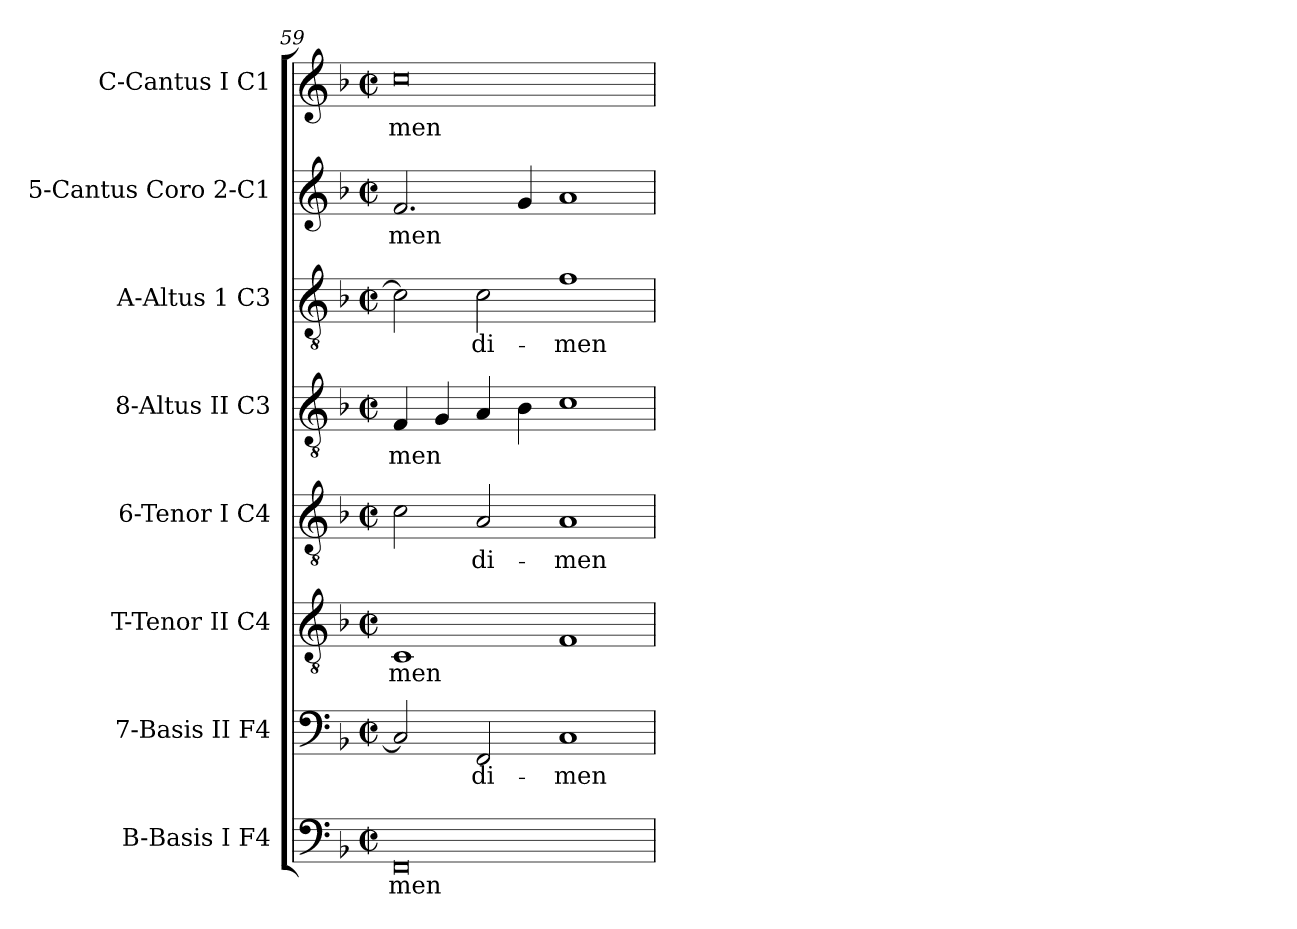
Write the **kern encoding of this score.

**kern	**text	**kern	**text	**kern	**text	**kern	**text	**kern	**text	**kern	**text	**kern	**text	**kern	**text
*part8	*part8	*part7	*part7	*part6	*part6	*part5	*part5	*part4	*part4	*part3	*part3	*part2	*part2	*part1	*part1
*staff8	*staff8	*staff7	*staff7	*staff6	*staff6	*staff5	*staff5	*staff4	*staff4	*staff3	*staff3	*staff2	*staff2	*staff1	*staff1
*I"B-Basis I  F4	*	*I"7-Basis II  F4	*	*I"T-Tenor II  C4	*	*I"6-Tenor I  C4	*	*I"8-Altus II  C3	*	*I"A-Altus 1  C3	*	*I"5-Cantus  Coro 2-C1	*	*I"C-Cantus I  C1	*
*I'B	*	*	*	*I'T	*	*	*	*	*	*I'A	*	*	*	*I'C	*
*clefF4	*	*clefF4	*	*clefGv2	*	*clefGv2	*	*clefGv2	*	*clefGv2	*	*clefG2	*	*clefG2	*
*k[b-]	*	*k[b-]	*	*k[b-]	*	*k[b-]	*	*k[b-]	*	*k[b-]	*	*k[b-]	*	*k[b-]	*
*F:	*	*F:	*	*F:	*	*F:	*	*F:	*	*F:	*	*F:	*	*F:	*
*M2/2	*	*M2/2	*	*M2/2	*	*M2/2	*	*M2/2	*	*M2/2	*	*M2/2	*	*M2/2	*
*met(c|)	*	*met(c|)	*	*met(c|)	*	*met(c|)	*	*met(c|)	*	*met(c|)	*	*met(c|)	*	*met(c|)	*
=59	=59	=59	=59	=59	=59	=59	=59	=59	=59	=59	=59	=59	=59	=59	=59
!	!LO:LY:b:cj	!	!LO:LY:b:cj	!	!LO:LY:b:cj	!	!LO:LY:b:cj	!	!LO:LY:b:cj	!	!LO:LY:b:cj	!	!LO:LY:b:cj	!	!LO:LY:b:cj
0FF	-men-	2C/]	--	1C	-men-	2c\	--	4F/	-men-	2c\]	--	2.f/	-men-	0cc	-men-
!	!	!	!	!	!	!	!	!	!LO:LY:b:cj	!	!	!	!	!	!
.	.	.	.	.	.	.	.	4G/	--	.	.	.	.	.	.
!	!	!	!LO:LY:b:cj	!	!	!	!LO:LY:b:cj	!	!LO:LY:b:cj	!	!LO:LY:b:cj	!	!	!	!
.	.	2FF/	-di-	.	.	2A/	-di-	4A/	--	2c\	-di-	.	.	.	.
!	!	!	!	!	!	!	!	!	!LO:LY:b:cj	!	!	!	!LO:LY:b:cj	!	!
.	.	.	.	.	.	.	.	4B-\	--	.	.	4g/	--	.	.
!	!	!	!LO:LY:b:cj	!	!LO:LY:b:cj	!	!LO:LY:b:cj	!	!LO:LY:b:cj	!	!LO:LY:b:cj	!	!LO:LY:b:cj	!	!
.	.	1C	-men-	1F	--	1A	-men-	1c	--	1f	-men-	1a	--	.	.
=	=	=	=	=	=	=	=	=	=	=	=	=	=	=	=
*-	*-	*-	*-	*-	*-	*-	*-	*-	*-	*-	*-	*-	*-	*-	*-
